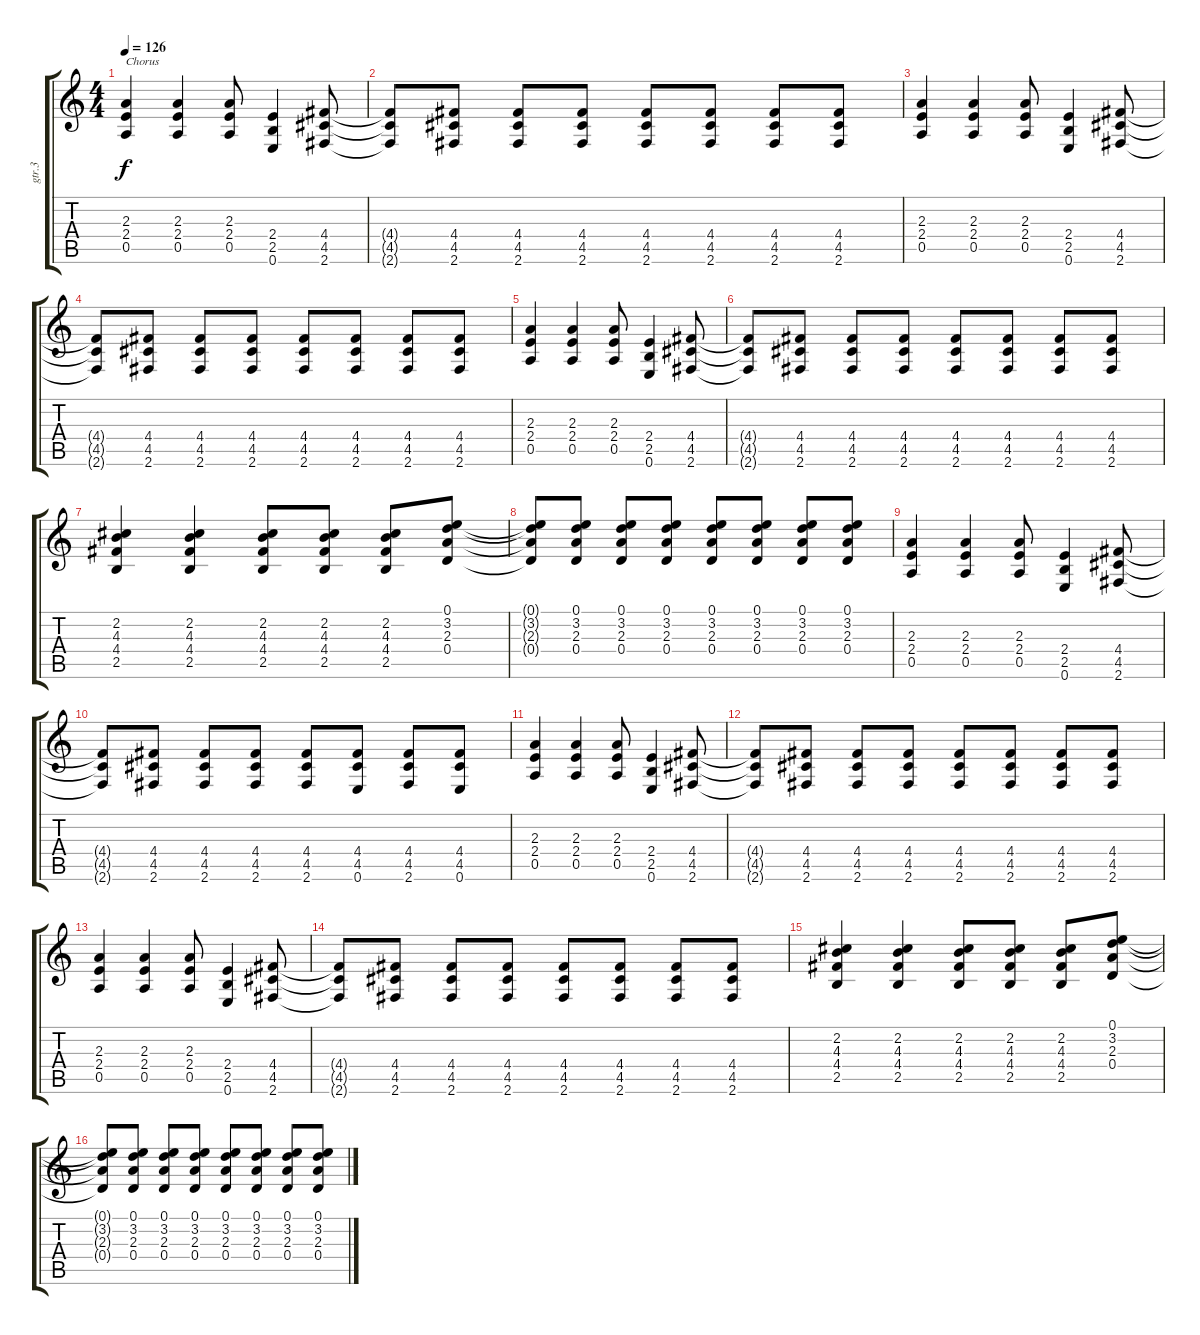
\track ("gtr.3" "gtr.3") {instrument distortionguitar}
\staff {score tabs}
\tuning (E4 B3 G3 D3 A2 E2) {hide}
\ts (4 4)
\tempo 126
\clef g2
\ks c
(2.3 2.4 0.5).4{txt "Chorus" dy f} (2.3 2.4 0.5).4 (2.3 2.4 0.5).8 (2.4 2.5 0.6).4 (4.4 4.5 2.6).8 |
(4.4{t} 4.5{t} 2.6{t}).8 (4.4 4.5 2.6).8 (4.4 4.5 2.6).8 (4.4 4.5 2.6).8 (4.4 4.5 2.6).8 (4.4 4.5 2.6).8 (4.4 4.5 2.6).8 (4.4 4.5 2.6).8 |
(2.3 2.4 0.5).4 (2.3 2.4 0.5).4 (2.3 2.4 0.5).8 (2.4 2.5 0.6).4 (4.4 4.5 2.6).8 |
(4.4{t} 4.5{t} 2.6{t}).8 (4.4 4.5 2.6).8 (4.4 4.5 2.6).8 (4.4 4.5 2.6).8 (4.4 4.5 2.6).8 (4.4 4.5 2.6).8 (4.4 4.5 2.6).8 (4.4 4.5 2.6).8 |
(2.3 2.4 0.5).4 (2.3 2.4 0.5).4 (2.3 2.4 0.5).8 (2.4 2.5 0.6).4 (4.4 4.5 2.6).8 |
(4.4{t} 4.5{t} 2.6{t}).8 (4.4 4.5 2.6).8 (4.4 4.5 2.6).8 (4.4 4.5 2.6).8 (4.4 4.5 2.6).8 (4.4 4.5 2.6).8 (4.4 4.5 2.6).8 (4.4 4.5 2.6).8 |
(2.2 4.3 4.4 2.5).4 (2.2 4.3 4.4 2.5).4 (2.2 4.3 4.4 2.5).8 (2.2 4.3 4.4 2.5).8 (2.2 4.3 4.4 2.5).8 (0.1 3.2 2.3 0.4).8 |
(0.1{t} 3.2{t} 2.3{t} 0.4{t}).8 (0.1 3.2 2.3 0.4).8 (0.1 3.2 2.3 0.4).8 (0.1 3.2 2.3 0.4).8 (0.1 3.2 2.3 0.4).8 (0.1 3.2 2.3 0.4).8 (0.1 3.2 2.3 0.4).8 (0.1 3.2 2.3 0.4).8 |
(2.3 2.4 0.5).4 (2.3 2.4 0.5).4 (2.3 2.4 0.5).8 (2.4 2.5 0.6).4 (4.4 4.5 2.6).8 |
(4.4{t} 4.5{t} 2.6{t}).8 (4.4 4.5 2.6).8 (4.4 4.5 2.6).8 (4.4 4.5 2.6).8 (4.4 4.5 2.6).8 (4.4 4.5 0.6).8 (4.4 4.5 2.6).8 (4.4 4.5 0.6).8 |
(2.3 2.4 0.5).4 (2.3 2.4 0.5).4 (2.3 2.4 0.5).8 (2.4 2.5 0.6).4 (4.4 4.5 2.6).8 |
(4.4{t} 4.5{t} 2.6{t}).8 (4.4 4.5 2.6).8 (4.4 4.5 2.6).8 (4.4 4.5 2.6).8 (4.4 4.5 2.6).8 (4.4 4.5 2.6).8 (4.4 4.5 2.6).8 (4.4 4.5 2.6).8 |
(2.3 2.4 0.5).4 (2.3 2.4 0.5).4 (2.3 2.4 0.5).8 (2.4 2.5 0.6).4 (4.4 4.5 2.6).8 |
(4.4{t} 4.5{t} 2.6{t}).8 (4.4 4.5 2.6).8 (4.4 4.5 2.6).8 (4.4 4.5 2.6).8 (4.4 4.5 2.6).8 (4.4 4.5 2.6).8 (4.4 4.5 2.6).8 (4.4 4.5 2.6).8 |
(2.2 4.3 4.4 2.5).4 (2.2 4.3 4.4 2.5).4 (2.2 4.3 4.4 2.5).8 (2.2 4.3 4.4 2.5).8 (2.2 4.3 4.4 2.5).8 (0.1 3.2 2.3 0.4).8 |
(0.1{t} 3.2{t} 2.3{t} 0.4{t}).8 (0.1 3.2 2.3 0.4).8 (0.1 3.2 2.3 0.4).8 (0.1 3.2 2.3 0.4).8 (0.1 3.2 2.3 0.4).8 (0.1 3.2 2.3 0.4).8 (0.1 3.2 2.3 0.4).8 (0.1 3.2 2.3 0.4).8
